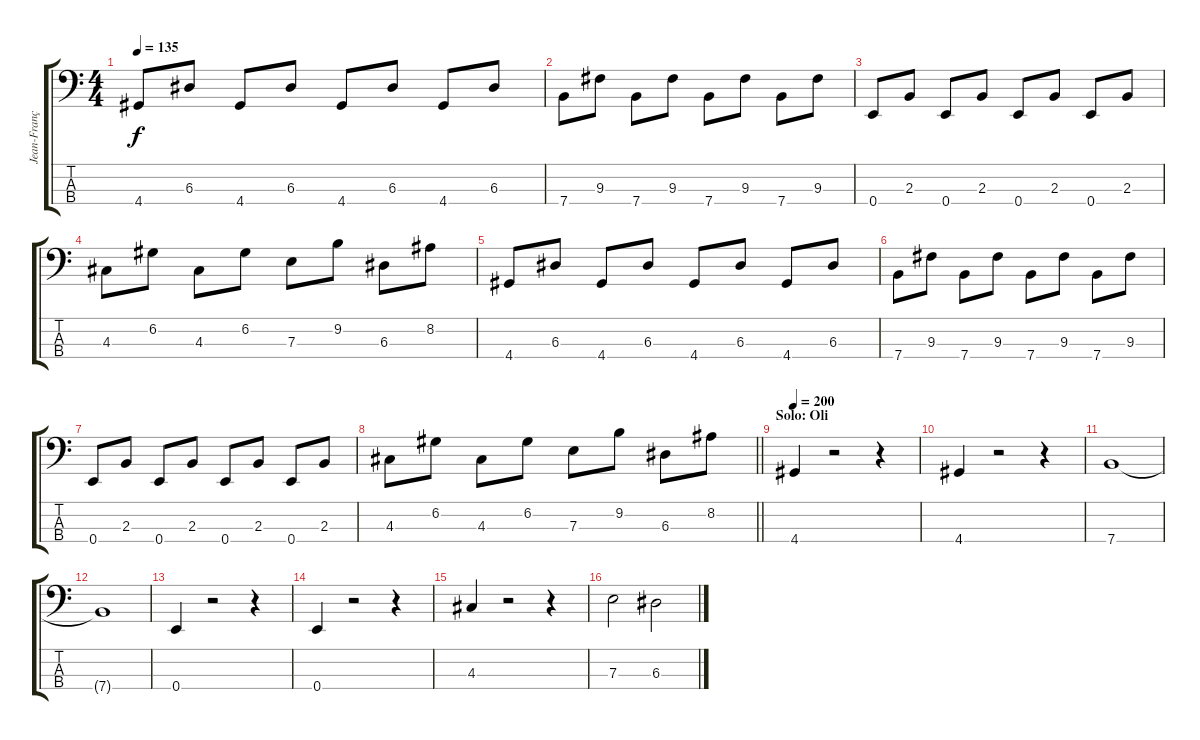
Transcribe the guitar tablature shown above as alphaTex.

\track ("Jean-François Paré" "Jean-Franç") {instrument electricbasspick}
\staff {score tabs}
\tuning (G2 D2 A1 E1) {hide}
\ts (4 4)
\tempo 135
\clef f4
\ks c
4.4.8{dy f} 6.3.8 4.4.8 6.3.8 4.4.8 6.3.8 4.4.8 6.3.8 |
7.4.8 9.3.8 7.4.8 9.3.8 7.4.8 9.3.8 7.4.8 9.3.8 |
0.4.8 2.3.8 0.4.8 2.3.8 0.4.8 2.3.8 0.4.8 2.3.8 |
4.3.8 6.2.8 4.3.8 6.2.8 7.3.8 9.2.8 6.3.8 8.2.8 |
4.4.8 6.3.8 4.4.8 6.3.8 4.4.8 6.3.8 4.4.8 6.3.8 |
7.4.8 9.3.8 7.4.8 9.3.8 7.4.8 9.3.8 7.4.8 9.3.8 |
0.4.8 2.3.8 0.4.8 2.3.8 0.4.8 2.3.8 0.4.8 2.3.8 |
\barLineRight lightlight
4.3.8 6.2.8 4.3.8 6.2.8 7.3.8 9.2.8 6.3.8 8.2.8 |
\section ("" "Solo: Oli")
\tempo 200
4.4.4 r.2 r.4 |
4.4.4 r.2 r.4 |
7.4.1 |
7.4{t}.1 |
0.4.4 r.2 r.4 |
0.4.4 r.2 r.4 |
4.3.4 r.2 r.4 |
7.3.2 6.3.2
